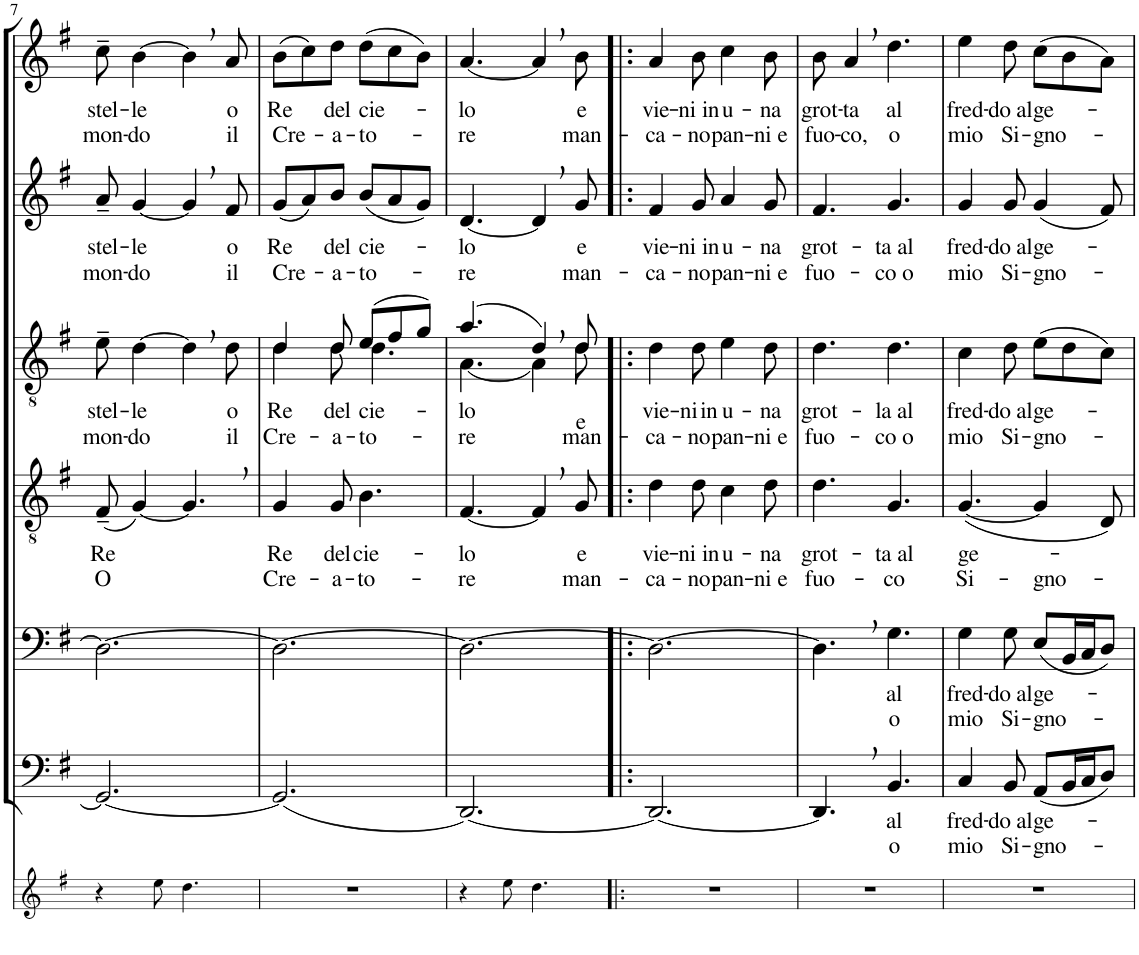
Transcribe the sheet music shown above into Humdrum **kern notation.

**kern	**kern	**text	**text	**kern	**text	**text	**kern	**text	**text	**kern	**text	**text	**kern	**text	**text	**kern	**text	**text
*part7	*part6	*part6	*part6	*part5	*part5	*part5	*part4	*part4	*part4	*part3	*part3	*part3	*part2	*part2	*part2	*part1	*part1	*part1
*staff7	*staff6	*staff6	*staff6	*staff5	*staff5	*staff5	*staff4	*staff4	*staff4	*staff3	*staff3	*staff3	*staff2	*staff2	*staff2	*staff1	*staff1	*staff1
*I"Campane	*I"Bassi II	*	*	*I"Bassi I	*	*	*I"Tenori II	*	*	*I"Tenori I	*	*	*I"Contralti	*	*	*I"Soprani	*	*
!!LO:PB:g=z
*clefG2	*clefF4	*	*	*clefF4	*	*	*clefGv2	*	*	*clefGv2	*	*	*clefG2	*	*	*clefG2	*	*
*	*	*	*	*	*	*	*	*	*	*	*	*	*	*	*	*Trd1c2	*	*
*k[f#]	*k[f#]	*	*	*k[f#]	*	*	*k[f#]	*	*	*k[f#]	*	*	*k[f#]	*	*	*k[f#]	*	*
*G:	*G:	*	*	*G:	*	*	*G:	*	*	*G:	*	*	*G:	*	*	*G:	*	*
*M6/8	*M6/8	*	*	*M6/8	*	*	*M6/8	*	*	*M6/8	*	*	*M6/8	*	*	*M6/8	*	*
=7	=7	=7	=7	=7	=7	=7	=7	=7	=7	=7	=7	=7	=7	=7	=7	=7	=7	=7
!	!	!	!	!	!	!	!	!LO:LY:b	!LO:LY:b	!	!LO:LY:b	!LO:LY:b	!	!LO:LY:b	!LO:LY:b	!	!LO:LY:b	!LO:LY:b
4r	2.GG/_	.	.	2.D\_	.	.	(8F#~/	Re	O	8e~\	stel-	mon-	8a~/	stel-	mon-	8cc~\	stel-	mon-
!	!	!	!	!	!	!	!	!	!	!	!LO:LY:b	!LO:LY:b	!	!LO:LY:b	!LO:LY:b	!	!LO:LY:b	!LO:LY:b
.	.	.	.	.	.	.	[4G/)	.	.	[4d\	-le	-do	[4g/	-le	-do	[4b\	-le	-do
8ee\	.	.	.	.	.	.	.	.	.	.	.	.	.	.	.	.	.	.
4.dd\	.	.	.	.	.	.	4.G,/]	.	.	4d,\]	.	.	4g,/]	.	.	4b,\]	.	.
!	!	!	!	!	!	!	!	!	!	!	!LO:LY:b	!LO:LY:b	!	!LO:LY:b	!LO:LY:b	!	!LO:LY:b	!LO:LY:b
.	.	.	.	.	.	.	.	.	.	8d\	o	il	8f#/	o	il	8a/	o	il
=8	=8	=8	=8	=8	=8	=8	=8	=8	=8	=8	=8	=8	=8	=8	=8	=8	=8	=8
!	!	!	!	!	!	!	!	!LO:LY:b	!LO:LY:b	!	!LO:LY:b	!LO:LY:b	!	!LO:LY:b	!LO:LY:b	!	!LO:LY:b	!LO:LY:b
*	*	*	*	*	*	*	*	*	*	*^	*	*	*	*	*	*	*	*
2.r	(2.GG/]	.	.	2.D\_	.	.	4G/	Re	Cre-	4d/	4d\	Re	Cre-	(8g/L	Re	Cre-	(8b\L	Re	Cre-
.	.	.	.	.	.	.	.	.	.	.	.	.	.	8a/)	.	.	8cc\)	.	.
!	!	!	!	!	!	!	!	!LO:LY:b	!LO:LY:b	!	!	!LO:LY:b	!LO:LY:b	!	!LO:LY:b	!LO:LY:b	!	!LO:LY:b	!LO:LY:b
.	.	.	.	.	.	.	8G/	del	-a-	8d/	8d\	del	-a-	8b/J	del	-a-	8dd\J	del	-a-
!	!	!	!	!	!	!	!	!LO:LY:b	!LO:LY:b	!	!	!LO:LY:b	!LO:LY:b	!	!LO:LY:b	!LO:LY:b	!	!LO:LY:b	!LO:LY:b
.	.	.	.	.	.	.	4.B\	cie-	-to-	(8e/L	4.d\	cie-	-to-	(8b/L	cie-	-to-	(8dd\L	cie-	-to-
.	.	.	.	.	.	.	.	.	.	8f#/	.	.	.	8a/	.	.	8cc\	.	.
.	.	.	.	.	.	.	.	.	.	8g/J)	.	.	.	8g/J)	.	.	8b\J)	.	.
=9	=9	=9	=9	=9	=9	=9	=9	=9	=9	=9	=9	=9	=9	=9	=9	=9	=9	=9	=9
!	!	!	!	!	!	!	!	!LO:LY:b	!LO:LY:b	!	!	!LO:LY:b	!LO:LY:b	!	!LO:LY:b	!LO:LY:b	!	!LO:LY:b	!LO:LY:b
4r	[2.DD/)	.	.	2.D\_	.	.	[4.F#/	-lo	-re	(4.a/	[4.A\	-lo	-re	[4.d/	-lo	-re	[4.a/	-lo	-re
8ee\	.	.	.	.	.	.	.	.	.	.	.	.	.	.	.	.	.	.	.
4.dd\	.	.	.	.	.	.	4F#,/]	.	.	4d,/)	4A\]	.	.	4d,/]	.	.	4a,/]	.	.
!	!	!	!	!	!	!	!	!LO:LY:b	!LO:LY:b	!	!	!LO:LY:b	!LO:LY:b	!	!LO:LY:b	!LO:LY:b	!	!LO:LY:b	!LO:LY:b
.	.	.	.	.	.	.	8G/	e	man-	8d/	8d\	e	-man-	8g/	e	man-	8b\	e	man-
=10!|:	=10!|:	=10!|:	=10!|:	=10!|:	=10!|:	=10!|:	=10!|:	=10!|:	=10!|:	=10!|:	=10!|:	=10!|:	=10!|:	=10!|:	=10!|:	=10!|:	=10!|:	=10!|:	=10!|:
!	!	!	!	!	!	!	!	!LO:LY:b	!LO:LY:b	!	!	!LO:LY:b	!LO:LY:b	!	!LO:LY:b	!LO:LY:b	!	!LO:LY:b	!LO:LY:b
*	*	*	*	*	*	*	*	*	*	*v	*v	*	*	*	*	*	*	*	*
2.r	2.DD/_	.	.	2.D\_	.	.	4d\	vie-	-ca-	4d\	vie-	-ca-	4f#/	vie-	-ca-	4a/	vie-	-ca-
!	!	!	!	!	!	!	!	!LO:LY:b	!LO:LY:b	!	!LO:LY:b	!LO:LY:b	!	!LO:LY:b	!LO:LY:b	!	!LO:LY:b	!LO:LY:b
.	.	.	.	.	.	.	8d\	-ni in	-no	8d\	-ni in	-no	8g/	-ni in	-no	8b\	-ni in	-no
!	!	!	!	!	!	!	!	!LO:LY:b	!LO:LY:b	!	!LO:LY:b	!LO:LY:b	!	!LO:LY:b	!LO:LY:b	!	!LO:LY:b	!LO:LY:b
.	.	.	.	.	.	.	4c\	u-	pan-	4e\	u-	pan-	4a/	u-	pan-	4cc\	u-	pan-
!	!	!	!	!	!	!	!	!LO:LY:b	!LO:LY:b	!	!LO:LY:b	!LO:LY:b	!	!LO:LY:b	!LO:LY:b	!	!LO:LY:b	!LO:LY:b
.	.	.	.	.	.	.	8d\	-na	-ni e	8d\	-na	-ni e	8g/	-na	-ni e	8b\	-na	-ni e
=11	=11	=11	=11	=11	=11	=11	=11	=11	=11	=11	=11	=11	=11	=11	=11	=11	=11	=11
!	!	!	!	!	!	!	!	!LO:LY:b	!LO:LY:b	!	!LO:LY:b	!LO:LY:b	!	!LO:LY:b	!LO:LY:b	!	!LO:LY:b	!LO:LY:b
2.r	4.DD,/]	.	.	4.D,\]	.	.	4.d\	grot-	fuo-	4.d\	grot-	fuo-	4.f#/	grot-	fuo-	8b\	grot-	fuo-
!	!	!	!	!	!	!	!	!	!	!	!	!	!	!	!	!	!LO:LY:b	!LO:LY:b
.	.	.	.	.	.	.	.	.	.	.	.	.	.	.	.	4a,/	-ta	-co,
!	!	!LO:LY:b	!LO:LY:b	!	!LO:LY:b	!LO:LY:b	!	!LO:LY:b	!LO:LY:b	!	!LO:LY:b	!LO:LY:b	!	!LO:LY:b	!LO:LY:b	!	!LO:LY:b	!LO:LY:b
.	4.BB/	al	o	4.G\	al	o	4.G/	-ta al	-co	4.d\	-la al	-co o	4.g/	-ta al	-co o	4.dd\	al	o
=12	=12	=12	=12	=12	=12	=12	=12	=12	=12	=12	=12	=12	=12	=12	=12	=12	=12	=12
!	!	!LO:LY:b	!LO:LY:b	!	!LO:LY:b	!LO:LY:b	!	!LO:LY:b	!LO:LY:b	!	!LO:LY:b	!LO:LY:b	!	!LO:LY:b	!LO:LY:b	!	!LO:LY:b	!LO:LY:b
2.r	4C/	fred-	mio	4G\	fred-	mio	([4.G/	ge-	Si-	4c\	fred-	mio	4g/	fred-	mio	4ee\	fred-	mio
!	!	!LO:LY:b	!LO:LY:b	!	!LO:LY:b	!LO:LY:b	!	!	!	!	!LO:LY:b	!LO:LY:b	!	!LO:LY:b	!LO:LY:b	!	!LO:LY:b	!LO:LY:b
.	8BB/	-do al	Si-	8G\	-do al	Si-	.	.	.	8d\	-do al	Si-	8g/	-do al	Si-	8dd\	-do al	Si-
!	!	!LO:LY:b	!LO:LY:b	!	!LO:LY:b	!LO:LY:b	!	!	!LO:LY:b	!	!LO:LY:b	!LO:LY:b	!	!LO:LY:b	!LO:LY:b	!	!LO:LY:b	!LO:LY:b
.	(8AA/L	ge-	-gno-	(8E/L	ge-	-gno-	4G/]	.	-gno-	(8e\L	ge-	-gno-	(4g/	ge-	-gno-	(8cc\L	ge-	-gno-
.	16BB/L	.	.	16BB/L	.	.	.	.	.	8d\	.	.	.	.	.	8b\	.	.
.	16C/J	.	.	16C/J	.	.	.	.	.	.	.	.	.	.	.	.	.	.
.	8D/J)	.	.	8D/J)	.	.	8D/)	.	.	8c\J)	.	.	8f#/)	.	.	8a\J)	.	.
=	=	=	=	=	=	=	=	=	=	=	=	=	=	=	=	=	=	=
*-	*-	*-	*-	*-	*-	*-	*-	*-	*-	*-	*-	*-	*-	*-	*-	*-	*-	*-
